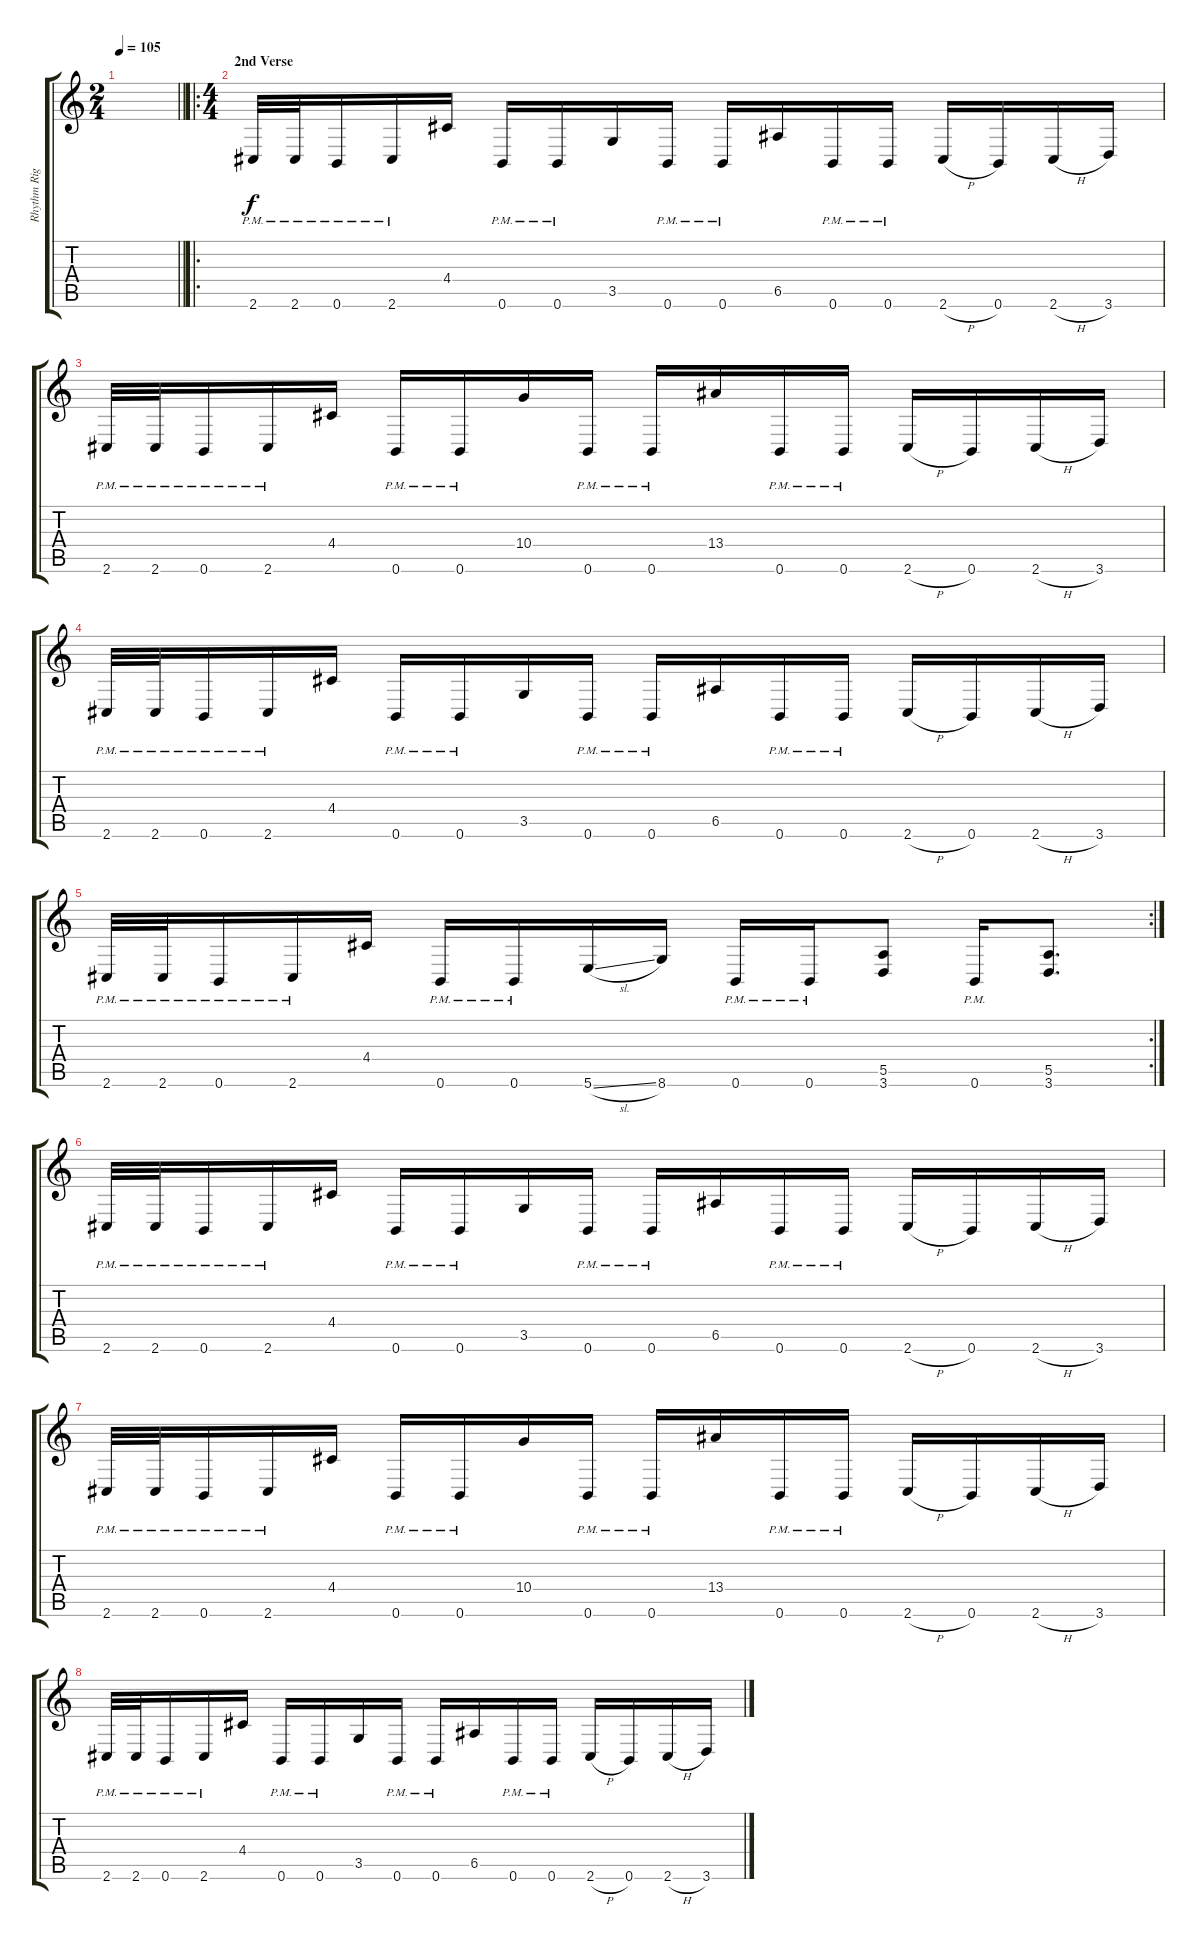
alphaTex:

\track ("Rhythm Right" "Rhythm Rig") {instrument distortionguitar}
\staff {score tabs}
\tuning (B3 Gb3 D3 A2 E2 B1) {hide}
\ts (2 4)
\tempo 105
\clef g2
\barLineRight lightlight
\ks c
|
\ro
\ts (4 4)
\section ("" "2nd Verse")
2.6{pm}.32 2.6{pm}.32 0.6{pm}.16 2.6{pm}.16 4.4.16 0.6{pm}.16 0.6{pm}.16 3.5.16 0.6{pm}.16 0.6{pm}.16 6.5.16 0.6{pm}.16 0.6{pm}.16 2.6{h}.16 0.6.16 2.6{h}.16 3.6.16 |
2.6{pm}.32 2.6{pm}.32 0.6{pm}.16 2.6{pm}.16 4.4.16 0.6{pm}.16 0.6{pm}.16 10.4.16 0.6{pm}.16 0.6{pm}.16 13.4.16 0.6{pm}.16 0.6{pm}.16 2.6{h}.16 0.6.16 2.6{h}.16 3.6.16 |
2.6{pm}.32 2.6{pm}.32 0.6{pm}.16 2.6{pm}.16 4.4.16 0.6{pm}.16 0.6{pm}.16 3.5.16 0.6{pm}.16 0.6{pm}.16 6.5.16 0.6{pm}.16 0.6{pm}.16 2.6{h}.16 0.6.16 2.6{h}.16 3.6.16 |
\rc 2
2.6{pm}.32 2.6{pm}.32 0.6{pm}.16 2.6{pm}.16 4.4.16 0.6{pm}.16 0.6{pm}.16 5.6{sl}.16 8.6.16 0.6{pm}.16 0.6{pm}.16 (5.5 3.6).8 0.6{pm}.16 (5.5 3.6).8{d} |
2.6{pm}.32 2.6{pm}.32 0.6{pm}.16 2.6{pm}.16 4.4.16 0.6{pm}.16 0.6{pm}.16 3.5.16 0.6{pm}.16 0.6{pm}.16 6.5.16 0.6{pm}.16 0.6{pm}.16 2.6{h}.16 0.6.16 2.6{h}.16 3.6.16 |
2.6{pm}.32 2.6{pm}.32 0.6{pm}.16 2.6{pm}.16 4.4.16 0.6{pm}.16 0.6{pm}.16 10.4.16 0.6{pm}.16 0.6{pm}.16 13.4.16 0.6{pm}.16 0.6{pm}.16 2.6{h}.16 0.6.16 2.6{h}.16 3.6.16 |
2.6{pm}.32 2.6{pm}.32 0.6{pm}.16 2.6{pm}.16 4.4.16 0.6{pm}.16 0.6{pm}.16 3.5.16 0.6{pm}.16 0.6{pm}.16 6.5.16 0.6{pm}.16 0.6{pm}.16 2.6{h}.16 0.6.16 2.6{h}.16 3.6.16
